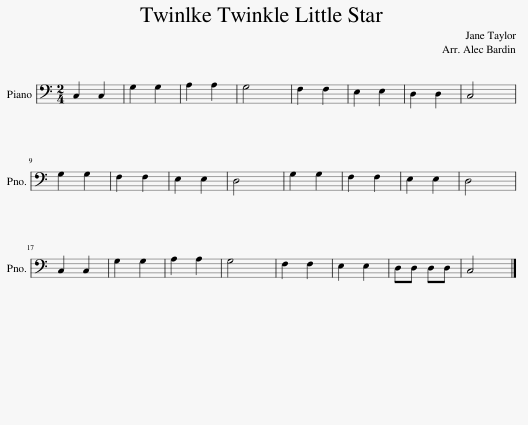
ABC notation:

X:1
L:1/8
M:2/4
I:linebreak $
K:C
V:1 bass
V:1
 C,2 C,2 | G,2 G,2 | A,2 A,2 | G,4 | F,2 F,2 | %5
 E,2 E,2 | D,2 D,2 | C,4 |$ G,2 G,2 | F,2 F,2 | %10
 E,2 E,2 | D,4 | G,2 G,2 | F,2 F,2 | E,2 E,2 | %15
 D,4 |$ C,2 C,2 | G,2 G,2 | A,2 A,2 | G,4 | %20
 F,2 F,2 | E,2 E,2 | D,D, D,D, | C,4 |] %24
